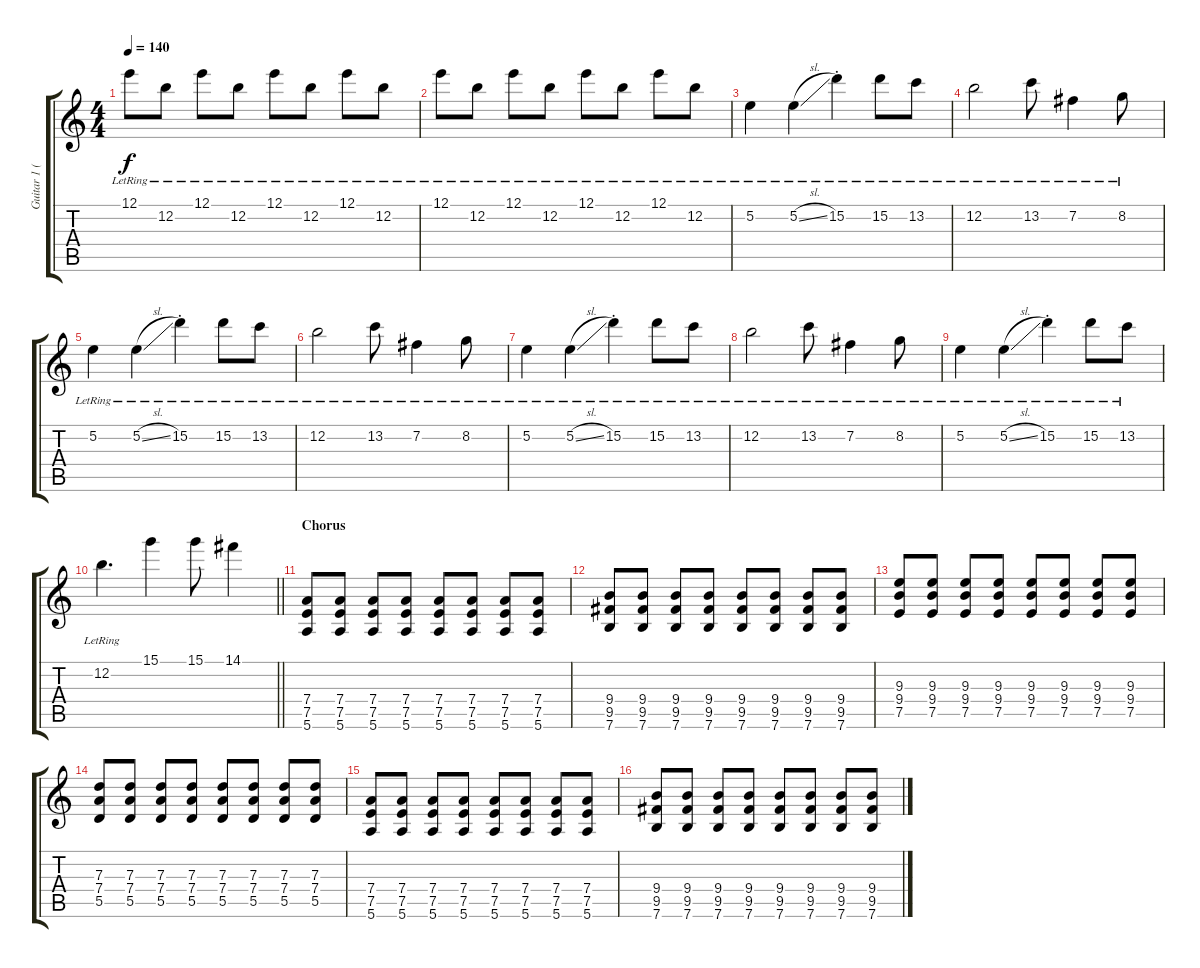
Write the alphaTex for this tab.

\track ("Guitar 1 (Ross)" "Guitar 1 (") {instrument overdrivenguitar}
\staff {score tabs}
\tuning (E4 B3 G3 D3 A2 E2) {hide}
\ts (4 4)
\tempo 140
\clef g2
\ks c
12.1{lr}.8{dy f} 12.2{lr}.8 12.1{lr}.8 12.2{lr}.8 12.1{lr}.8 12.2{lr}.8 12.1{lr}.8 12.2{lr}.8 |
12.1{lr}.8 12.2{lr}.8 12.1{lr}.8 12.2{lr}.8 12.1{lr}.8 12.2{lr}.8 12.1{lr}.8 12.2{lr}.8 |
5.2{lr}.4 5.2{sl lr}.4 15.2{st lr}.4 15.2{lr}.8 13.2{lr}.8 |
12.2{lr}.2 13.2{lr}.8 7.2{lr}.4 8.2{lr}.8 |
5.2{lr}.4 5.2{sl lr}.4 15.2{st lr}.4 15.2{lr}.8 13.2{lr}.8 |
12.2{lr}.2 13.2{lr}.8 7.2{lr}.4 8.2{lr}.8 |
5.2{lr}.4 5.2{sl lr}.4 15.2{st lr}.4 15.2{lr}.8 13.2{lr}.8 |
12.2{lr}.2 13.2{lr}.8 7.2{lr}.4 8.2{lr}.8 |
5.2{lr}.4 5.2{sl lr}.4 15.2{st lr}.4 15.2{lr}.8 13.2{lr}.8 |
\barLineRight lightlight
12.2{lr}.4{d} 15.1.4{instrument overdrivenguitar} 15.1.8 14.1.4 |
\section ("" "Chorus")
(7.4 7.5 5.6).8 (7.4 7.5 5.6).8 (7.4 7.5 5.6).8 (7.4 7.5 5.6).8 (7.4 7.5 5.6).8 (7.4 7.5 5.6).8 (7.4 7.5 5.6).8 (7.4 7.5 5.6).8 |
(9.4 9.5 7.6).8 (9.4 9.5 7.6).8 (9.4 9.5 7.6).8 (9.4 9.5 7.6).8 (9.4 9.5 7.6).8 (9.4 9.5 7.6).8 (9.4 9.5 7.6).8 (9.4 9.5 7.6).8 |
(9.3 9.4 7.5).8 (9.3 9.4 7.5).8 (9.3 9.4 7.5).8 (9.3 9.4 7.5).8 (9.3 9.4 7.5).8 (9.3 9.4 7.5).8 (9.3 9.4 7.5).8 (9.3 9.4 7.5).8 |
(7.3 7.4 5.5).8 (7.3 7.4 5.5).8 (7.3 7.4 5.5).8 (7.3 7.4 5.5).8 (7.3 7.4 5.5).8 (7.3 7.4 5.5).8 (7.3 7.4 5.5).8 (7.3 7.4 5.5).8 |
(7.4 7.5 5.6).8 (7.4 7.5 5.6).8 (7.4 7.5 5.6).8 (7.4 7.5 5.6).8 (7.4 7.5 5.6).8 (7.4 7.5 5.6).8 (7.4 7.5 5.6).8 (7.4 7.5 5.6).8 |
(9.4 9.5 7.6).8 (9.4 9.5 7.6).8 (9.4 9.5 7.6).8 (9.4 9.5 7.6).8 (9.4 9.5 7.6).8 (9.4 9.5 7.6).8 (9.4 9.5 7.6).8 (9.4 9.5 7.6).8
